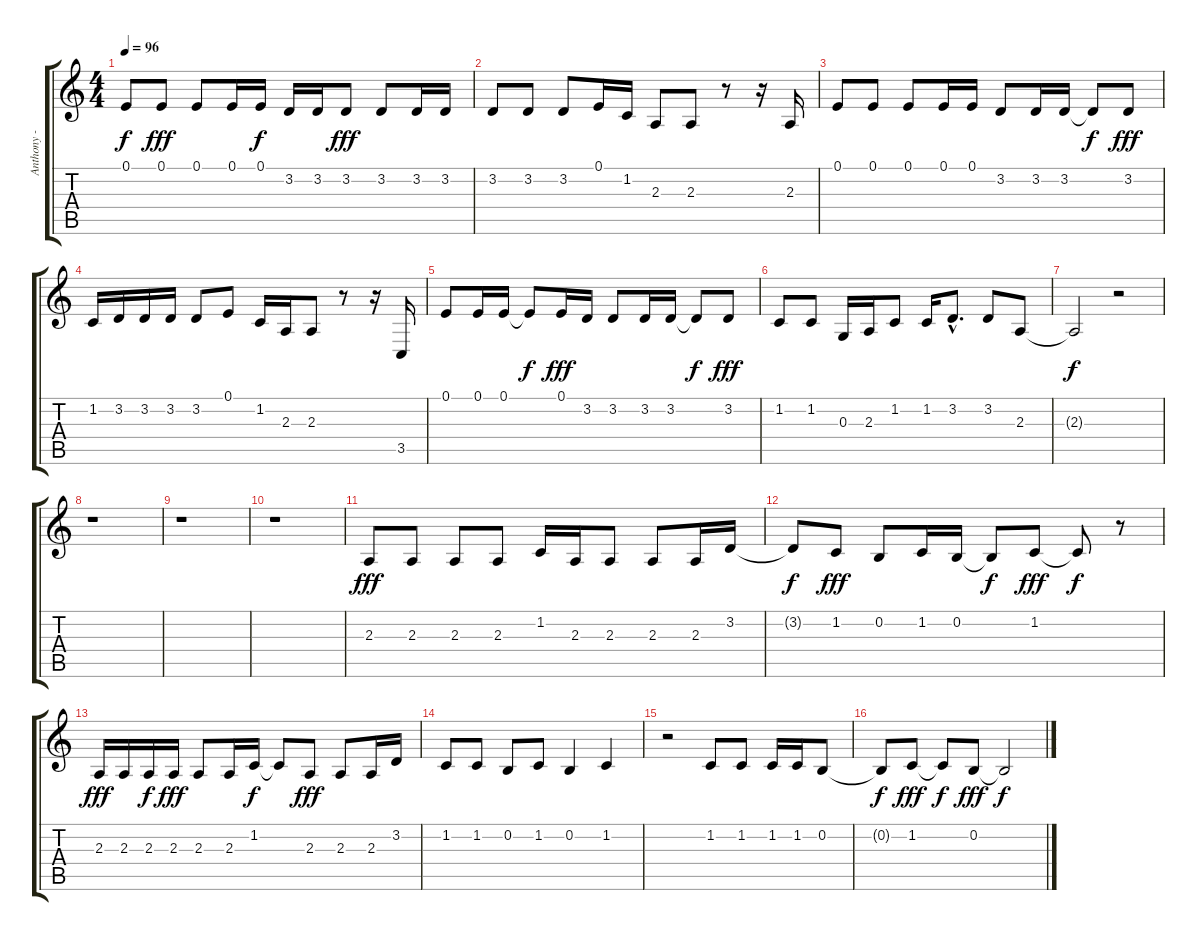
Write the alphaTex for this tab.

\track ("Anthony - Vox" "Anthony - ") {instrument bassoon}
\staff {score tabs}
\tuning (E4 B3 G3 D3 A2 E2) {hide}
\ts (4 4)
\tempo 96
\clef g2
\ks c
0.1.8{dy f} 0.1.8{dy fff} 0.1.8 0.1.16 0.1.16{dy f} 3.2.16 3.2.16 3.2.8{dy fff} 3.2.8 3.2.16 3.2.16 |
3.2.8 3.2.8 3.2.8 0.1.16 1.2.16 2.3.8 2.3.8 r.8 r.16 2.3.16 |
0.1.8 0.1.8 0.1.8 0.1.16 0.1.16 3.2.8 3.2.16 3.2.16 3.2{t}.8{dy f} 3.2.8{dy fff} |
1.2.16 3.2.16 3.2.16 3.2.16 3.2.8 0.1.8 1.2.16 2.3.16 2.3.8 r.8 r.16 3.5.16 |
0.1.8 0.1.16 0.1.16 0.1{t}.8{dy f} 0.1.16{dy fff} 3.2.16 3.2.8 3.2.16 3.2.16 3.2{t}.8{dy f} 3.2.8{dy fff} |
1.2.8 1.2.8 0.3.16 2.3.16 1.2.8 1.2.16 3.2{hac}.8{d} 3.2.8 2.3.8 |
2.3{t}.2{dy f} r.2 |
r.1 |
r.1 |
r.1 |
2.3.8{dy fff} 2.3.8 2.3.8 2.3.8 1.2.16 2.3.16 2.3.8 2.3.8 2.3.16 3.2.16 |
3.2{t}.8{dy f} 1.2.8{dy fff} 0.2.8 1.2.16 0.2.16 0.2{t}.8{dy f} 1.2.8{dy fff} 1.2{t}.8{dy f} r.8 |
2.3.16{dy fff} 2.3.16 2.3.16{dy f} 2.3.16{dy fff} 2.3.8 2.3.16 1.2.16{dy f} 1.2{t}.8 2.3.8{dy fff} 2.3.8 2.3.16 3.2.16 |
1.2.8 1.2.8 0.2.8 1.2.8 0.2.4 1.2.4 |
r.2 1.2.8 1.2.8 1.2.16 1.2.16 0.2.8 |
0.2{t}.8{dy f} 1.2.8{dy fff} 1.2{t}.8{dy f} 0.2.8{dy fff} 0.2{t}.2{dy f}
